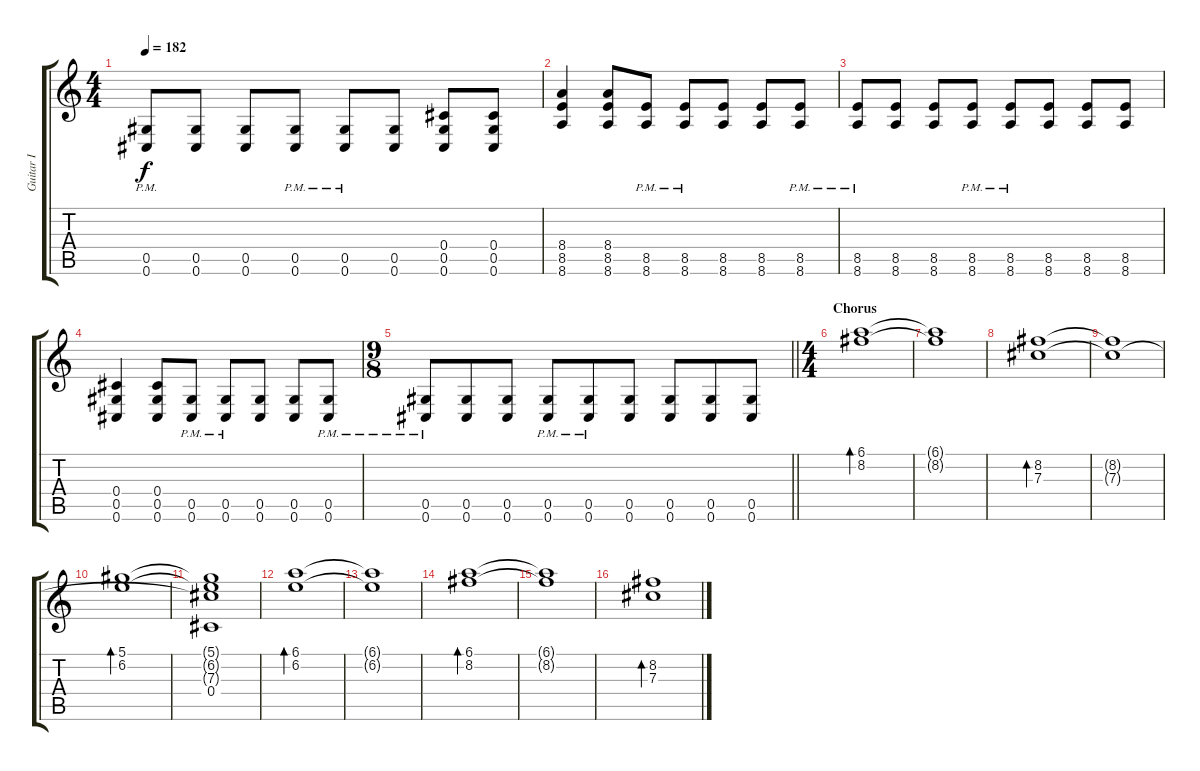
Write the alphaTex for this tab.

\track ("Guitar I" "Guitar I") {instrument distortionguitar}
\staff {score tabs}
\tuning (Eb4 Bb3 Gb3 Db3 Ab2 Db2) {hide}
\ts (4 4)
\tempo 182
\clef g2
\ks c
(0.5{pm} 0.6{pm}).8{dy f} (0.5 0.6).8 (0.5 0.6).8 (0.5{pm} 0.6{pm}).8 (0.5{pm} 0.6{pm}).8 (0.5 0.6).8 (0.4 0.5 0.6).8 (0.4 0.5 0.6).8 |
(8.4 8.5 8.6).4 (8.4 8.5 8.6).8 (8.5{pm} 8.6{pm}).8 (8.5{pm} 8.6{pm}).8 (8.5 8.6).8 (8.5 8.6).8 (8.5{pm} 8.6{pm}).8 |
(8.5{pm} 8.6{pm}).8 (8.5 8.6).8 (8.5 8.6).8 (8.5{pm} 8.6{pm}).8 (8.5{pm} 8.6{pm}).8 (8.5 8.6).8 (8.5 8.6).8 (8.5 8.6).8 |
(0.4 0.5 0.6).4 (0.4 0.5 0.6).8 (0.5{pm} 0.6{pm}).8 (0.5{pm} 0.6{pm}).8 (0.5 0.6).8 (0.5 0.6).8 (0.5{pm} 0.6{pm}).8 |
\ts (9 8)
\barLineRight lightlight
(0.5{pm} 0.6{pm}).8 (0.5 0.6).8 (0.5 0.6).8 (0.5{pm} 0.6{pm}).8 (0.5{pm} 0.6{pm}).8 (0.5 0.6).8 (0.5 0.6).8 (0.5 0.6).8 (0.5 0.6).8 |
\ts (4 4)
\section ("" "Chorus")
(6.1 8.2).1{bd 480 instrument electricguitarjazz} |
(6.1{t} 8.2{t}).1 |
(8.2 7.3).1{bd 480} |
(8.2{t} 7.3{t}).1 |
(5.1 6.2).1{bd 480} |
(5.1{t} 6.2{t} 7.3{t} 0.4).1 |
(6.1 6.2).1{bd 480} |
(6.1{t} 6.2{t}).1 |
(6.1 8.2).1{bd 480 instrument electricguitarjazz} |
(6.1{t} 8.2{t}).1 |
(8.2 7.3).1{bd 480}
